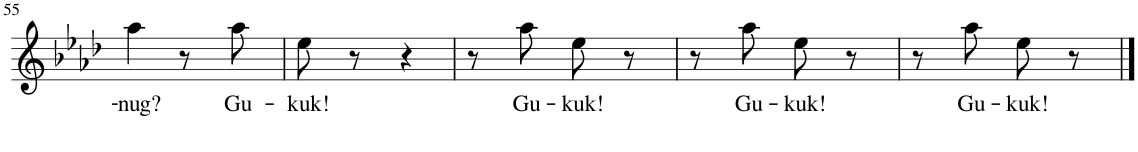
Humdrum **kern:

**kern	**text
*part1	*part1
*staff1	*staff1
*I"Piano	*
*I'Pno	*
!!LO:PB:g=z
*clefG2	*
*k[b-e-a-d-]	*
*M2/4	*
=55	=55
!	!LO:LY:b
4aa-\	-nug?
8r	.
!	!LO:LY:b
8aa-\	Gu-
=56	=56
!	!LO:LY:b
8ee-\	-kuk!
8r	.
4r	.
=57	=57
8r	.
!	!LO:LY:b
8aa-\	Gu-
!	!LO:LY:b
8ee-\	-kuk!
8r	.
=58	=58
8r	.
!	!LO:LY:b
8aa-\	Gu-
!	!LO:LY:b
8ee-\	-kuk!
8r	.
=59	=59
8r	.
!	!LO:LY:b
8aa-\	Gu-
!	!LO:LY:b
8ee-\	-kuk!
8r	.
==	==
*-	*-
